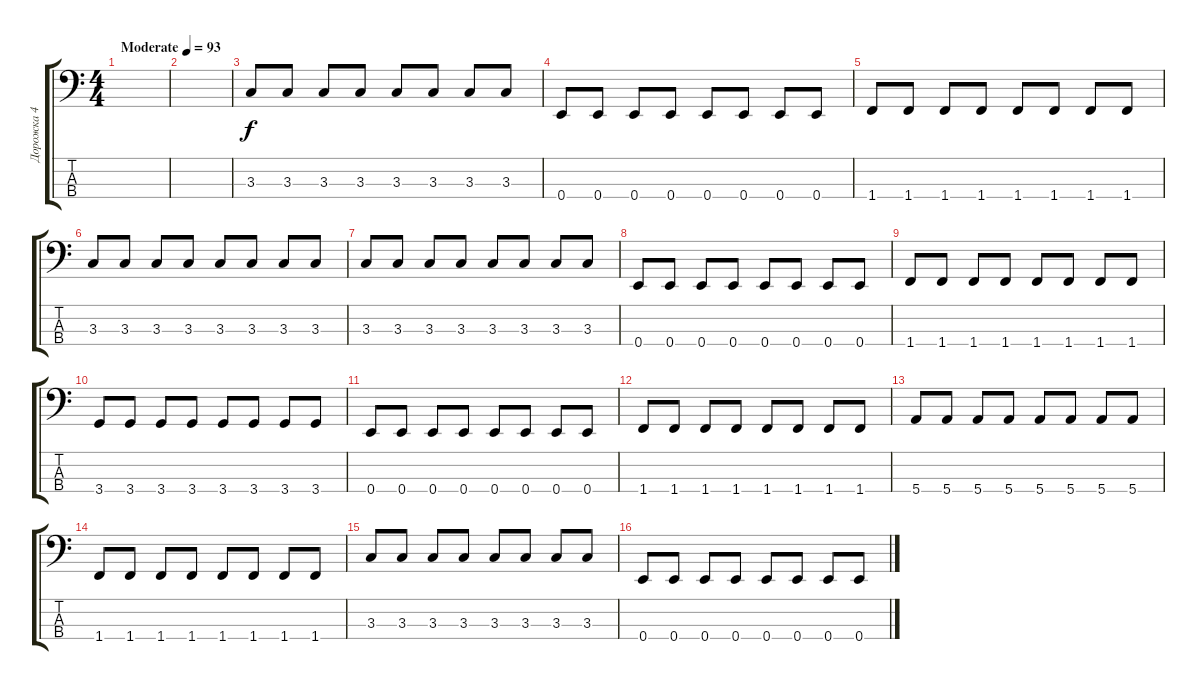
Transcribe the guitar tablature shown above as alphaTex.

\track ("Дорожка 4" "Дорожка 4") {instrument electricbassfinger}
\staff {score tabs}
\tuning (G2 D2 A1 E1) {hide}
\ts (4 4)
\tempo (93 "Moderate")
\clef f4
\ks c
|
|
3.3.8 3.3.8 3.3.8 3.3.8 3.3.8 3.3.8 3.3.8 3.3.8 |
0.4.8 0.4.8 0.4.8 0.4.8 0.4.8 0.4.8 0.4.8 0.4.8 |
1.4.8 1.4.8 1.4.8 1.4.8 1.4.8 1.4.8 1.4.8 1.4.8 |
3.3.8 3.3.8 3.3.8 3.3.8 3.3.8 3.3.8 3.3.8 3.3.8 |
3.3.8 3.3.8 3.3.8 3.3.8 3.3.8 3.3.8 3.3.8 3.3.8 |
0.4.8 0.4.8 0.4.8 0.4.8 0.4.8 0.4.8 0.4.8 0.4.8 |
1.4.8 1.4.8 1.4.8 1.4.8 1.4.8 1.4.8 1.4.8 1.4.8 |
3.4.8 3.4.8 3.4.8 3.4.8 3.4.8 3.4.8 3.4.8 3.4.8 |
0.4.8 0.4.8 0.4.8 0.4.8 0.4.8 0.4.8 0.4.8 0.4.8 |
1.4.8 1.4.8 1.4.8 1.4.8 1.4.8 1.4.8 1.4.8 1.4.8 |
5.4.8 5.4.8 5.4.8 5.4.8 5.4.8 5.4.8 5.4.8 5.4.8 |
1.4.8 1.4.8 1.4.8 1.4.8 1.4.8 1.4.8 1.4.8 1.4.8 |
3.3.8 3.3.8 3.3.8 3.3.8 3.3.8 3.3.8 3.3.8 3.3.8 |
0.4.8 0.4.8 0.4.8 0.4.8 0.4.8 0.4.8 0.4.8 0.4.8
